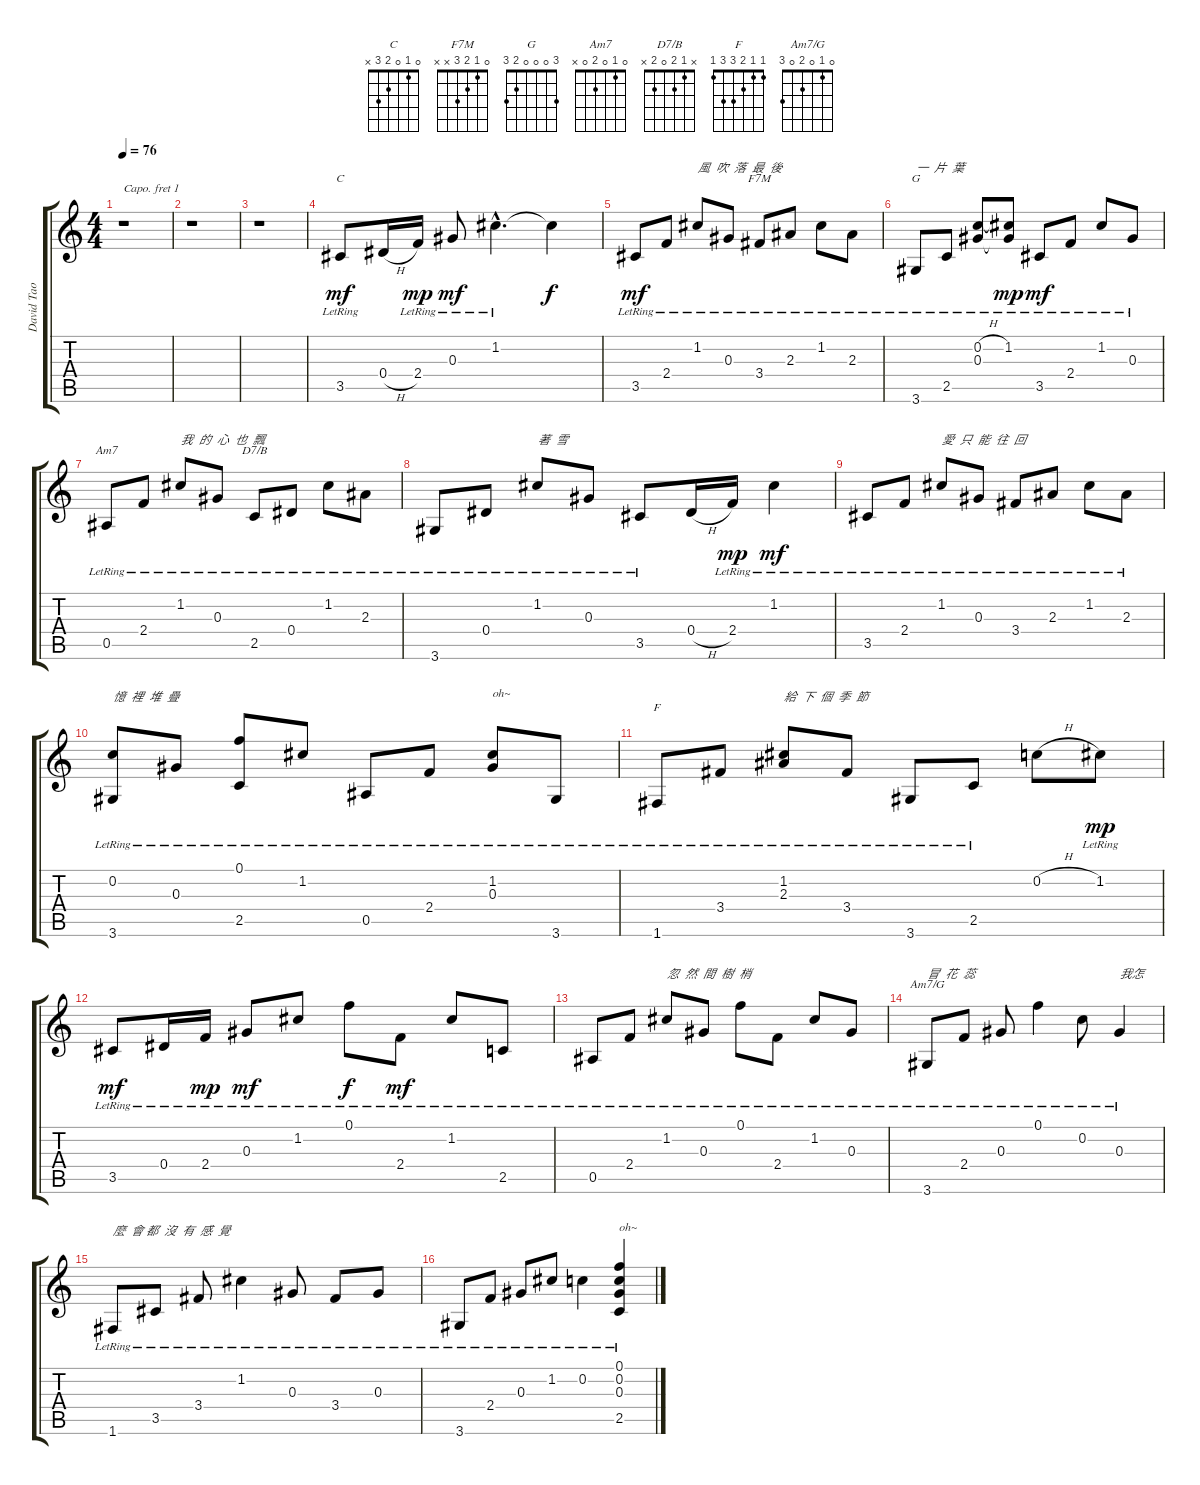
\track ("David Tao" "David Tao") {instrument acousticguitarsteel}
\staff {score tabs}
\capo 1
\tuning (E4 B3 G3 D3 A2 E2) {hide}
\chord ("C" 0 1 0 2 3 x)
\chord ("F7M" 0 1 2 3 x x)
\chord ("G" 3 0 0 0 2 3)
\chord ("Am7" 0 1 0 2 0 x)
\chord ("D7/B" x 1 2 0 2 x)
\chord ("F" 1 1 2 3 3 1)
\chord ("Am7/G" 0 1 0 2 0 3)
\ts (4 4)
\tempo 76
\clef g2
\ks c
r.1{dy mf instrument acousticguitarsteel} |
r.1 |
r.1 |
3.5{lr}.8{ch "C"} 0.4{h}.16 2.4{lr}.16{dy mp} 0.3{lr}.8{dy mf} 1.2{hac lr}.4{d} 1.2{t}.4{dy f} |
3.5{lr}.8{dy mf} 2.4{lr}.8 1.2{lr}.8{txt "風  吹  落  最  後"} 0.3{lr}.8 3.4{lr}.8{ch "F7M"} 2.3{lr}.8 1.2{lr}.8 2.3{lr}.8 |
3.6{lr}.8{ch "G" txt "一  片  葉"} 2.5{lr}.8 (0.2{h} 0.3{lr}).8 (1.2{lr} 0.3{t}).8{dy mp} 3.5{lr}.8{dy mf} 2.4{lr}.8 1.2{lr}.8 0.3{lr}.8 |
0.5{lr}.8{ch "Am7"} 2.4{lr}.8 1.2{lr}.8{txt "我  的  心  也  飄"} 0.3{lr}.8 2.5{lr}.8{ch "D7/B"} 0.4{lr}.8 1.2{lr}.8 2.3{lr}.8 |
3.6{lr}.8 0.4{lr}.8 1.2{lr}.8{txt "著  雪"} 0.3{lr}.8 3.5{lr}.8 0.4{h}.16 2.4{lr}.16{dy mp} 1.2{lr}.4{dy mf} |
3.5{lr}.8 2.4{lr}.8 1.2{lr}.8{txt "愛  只  能  往  回"} 0.3{lr}.8 3.4{lr}.8 2.3{lr}.8 1.2{lr}.8 2.3{lr}.8 |
(0.2{lr} 3.6{lr}).8{txt "憶  裡  堆  疊　  "} 0.3{lr}.8 (0.1{lr} 2.5{lr}).8 1.2{lr}.8 0.5{lr}.8 2.4{lr}.8 (1.2{lr} 0.3{lr}).8{txt "oh~"} 3.6{lr}.8 |
1.6{lr}.8{ch "F"} 3.4{lr}.8 (1.2{lr} 2.3{lr}).8{txt "給  下  個  季  節"} 3.4{lr}.8 3.6{lr}.8 2.5{lr}.8 0.2{h}.8 1.2{lr}.8{dy mp} |
3.5{lr}.8{dy mf} 0.4{lr}.16 2.4{lr}.16{dy mp} 0.3{lr}.8{dy mf} 1.2{lr}.8 0.1{lr}.8{dy f} 2.4{lr}.8{dy mf} 1.2{lr}.8 2.5{lr}.8 |
0.5{lr}.8 2.4{lr}.8 1.2{lr}.8{txt "忽  然  間  樹  梢"} 0.3{lr}.8 0.1{lr}.8 2.4{lr}.8 1.2{lr}.8 0.3{lr}.8 |
3.6{lr}.8{ch "Am7/G" txt "冒  花  蕊"} 2.4{lr}.8 0.3{lr}.8 0.1{lr}.4 0.2{lr}.8 0.3{lr}.4{txt "我怎"} |
1.6{lr}.8{txt "麼  會 都  沒  有  感  覺"} 3.5{lr}.8 3.4{lr}.8 1.2{lr}.4 0.3{lr}.8 3.4{lr}.8 0.3{lr}.8 |
3.6{lr}.8 2.4{lr}.8 0.3{lr}.8 1.2{lr}.8 0.2{lr}.4 (0.1{lr} 0.2{lr} 0.3{lr} 2.5{lr}).4{txt "oh~"}
